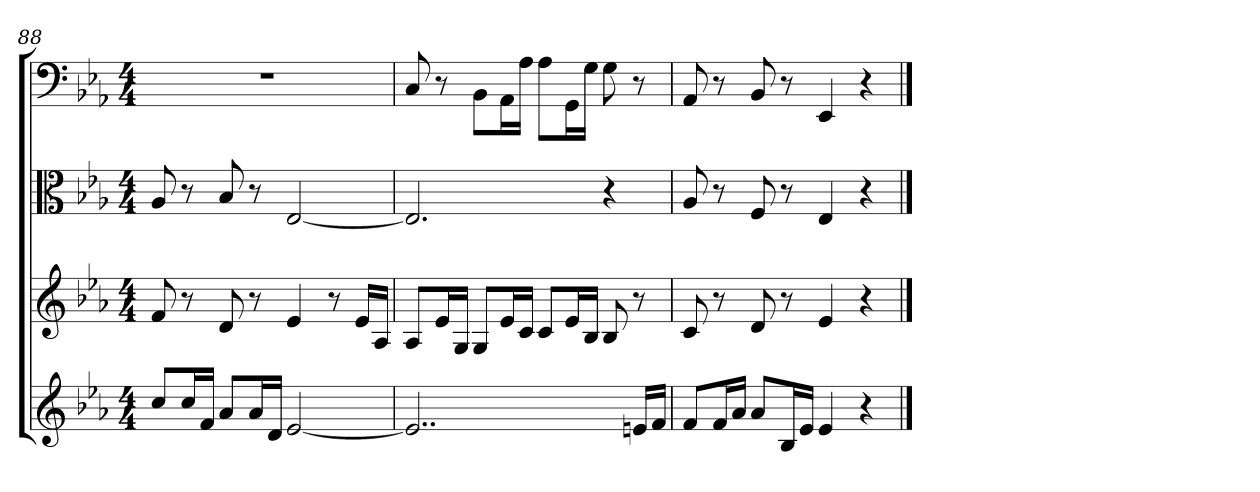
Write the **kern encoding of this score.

**kern	**kern	**kern	**kern
*part4	*part3	*part2	*part1
*staff4	*staff3	*staff2	*staff1
*	*	*clefC3	*clefF4
*k[b-e-a-]	*k[b-e-a-]	*k[b-e-a-]	*k[b-e-a-]
*E-:	*E-:	*E-:	*E-:
*M4/4	*M4/4	*M4/4	*M4/4
=88	=88	=88	=88
8ccL	8f	8A-	1r
16ccL	8r	8r	.
16fJJ	.	.	.
8a-L	8d	8B-	.
16a-L	8r	8r	.
16dJJ	.	.	.
[2e-	4e-	[2E-	.
.	8r	.	.
.	16e-LL	.	.
.	16A-JJ	.	.
=89	=89	=89	=89
2..e-]	8A-L	2.E-]	8C
.	16e-L	.	8r
.	16GJJ	.	.
.	8GL	.	8BB-\L
.	16e-L	.	16AA-\L
.	16cJJ	.	16A-\JJ
.	8cL	.	8A-\L
.	16e-L	.	16GG\L
.	16B-JJ	.	16G\JJ
.	8B-	4r	8G
16enLL	8r	.	8r
16fJJ	.	.	.
=90	=90	=90	=90
8fL	8c	8A-	8AA-
16fL	8r	8r	8r
16a-JJ	.	.	.
8a-L	8d	8F	8BB-
16B-L	8r	8r	8r
16e-JJ	.	.	.
4e-	4e-	4E-	4EE-
4r	4r	4r	4r
==	==	==	==
*-	*-	*-	*-
